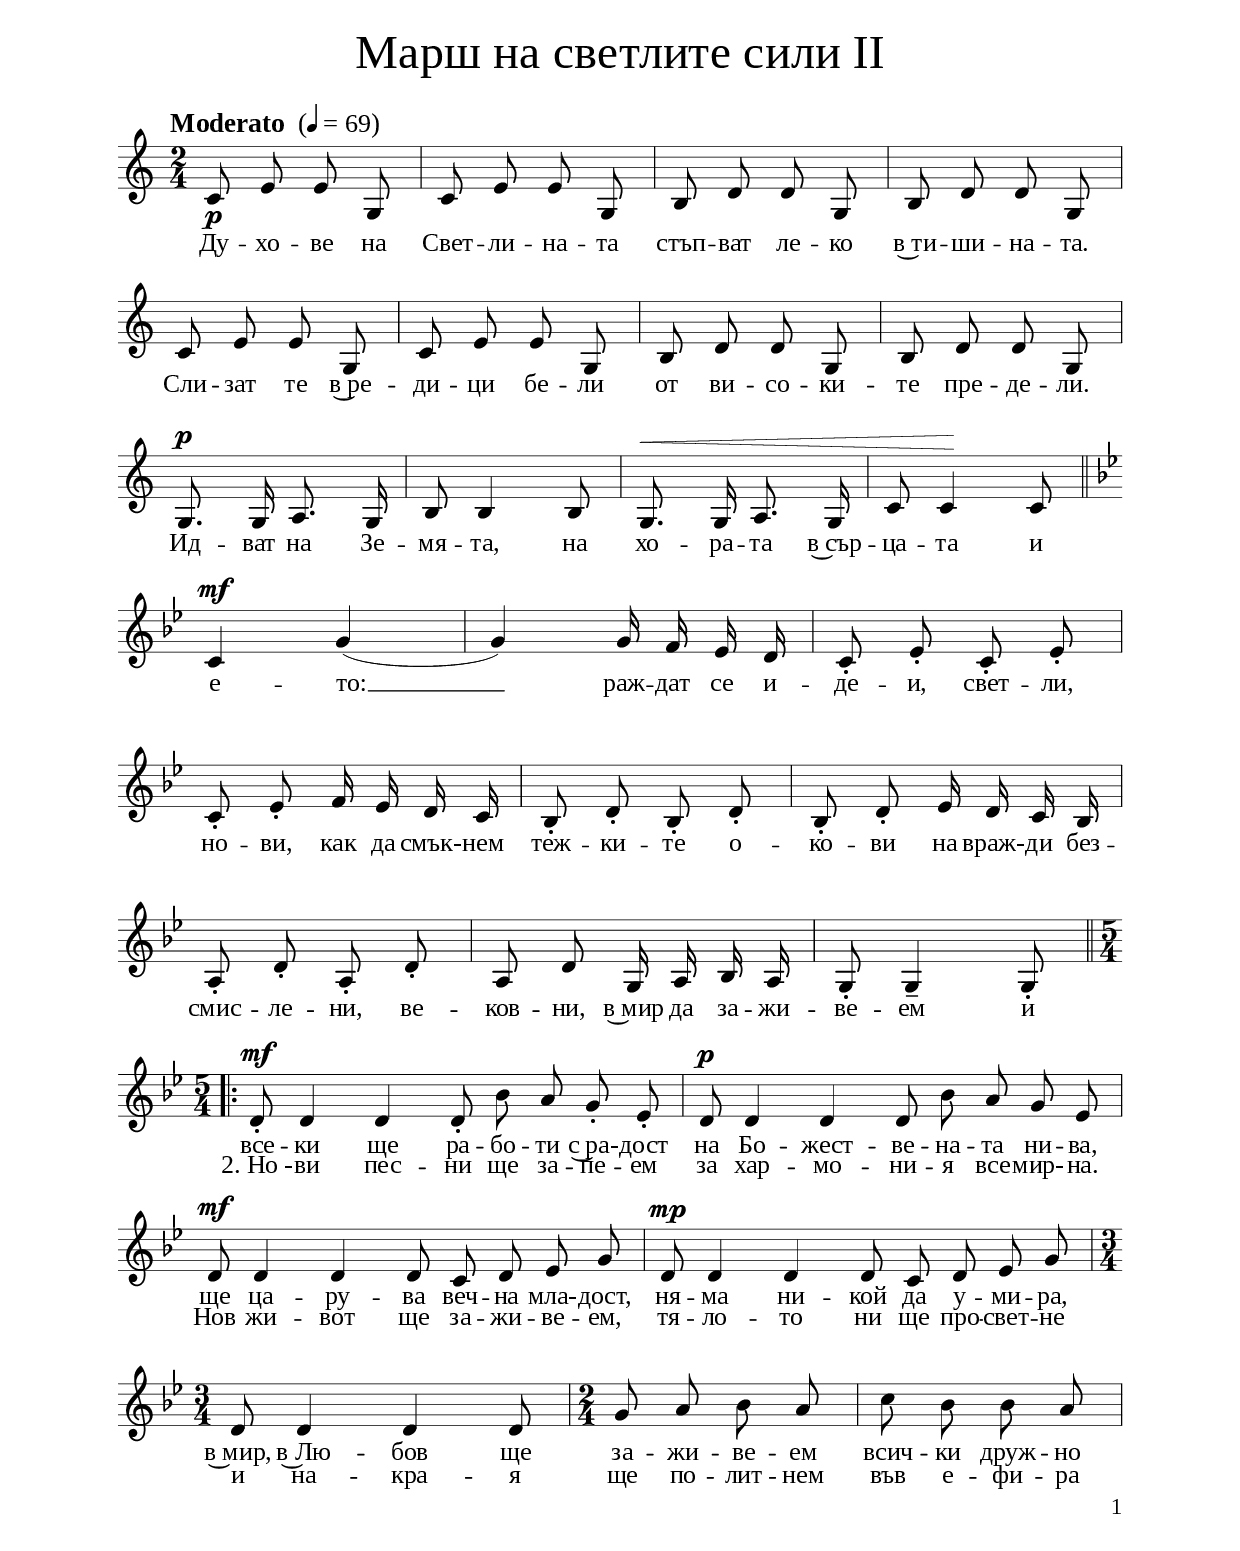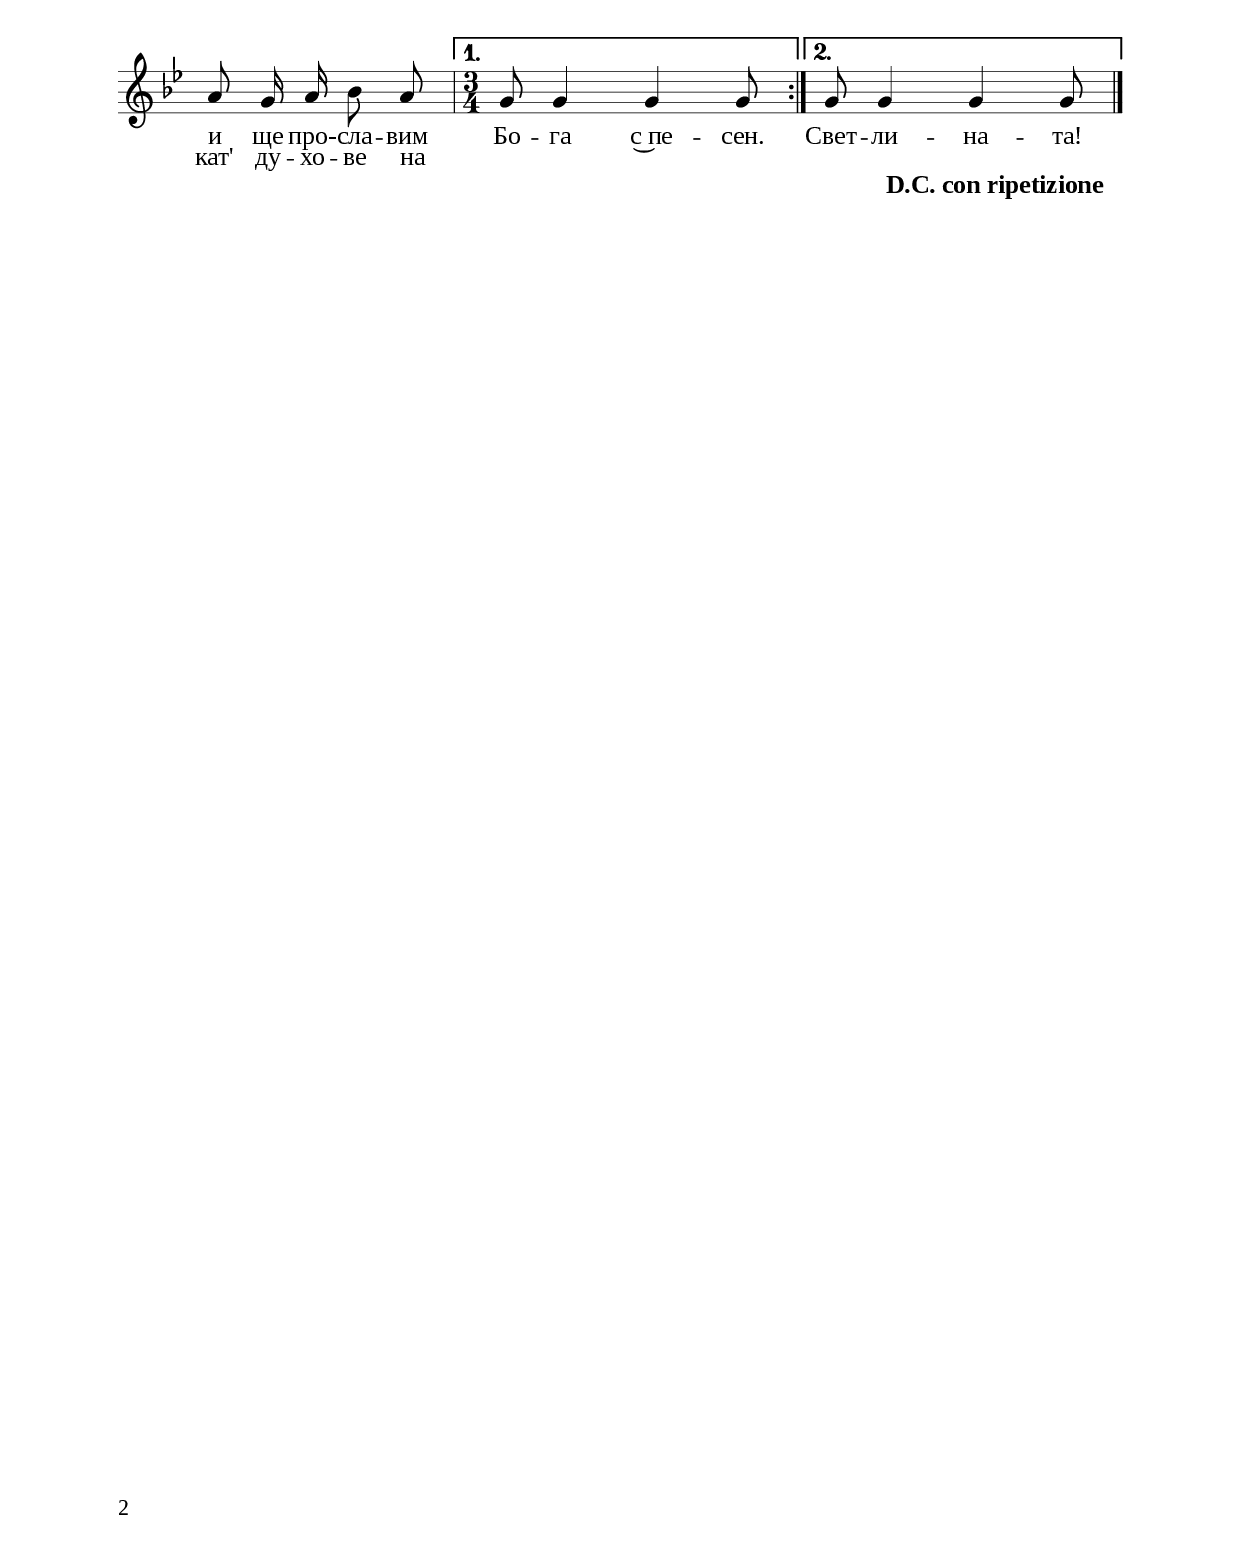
\version "2.24.3"

% include paper part and global functions
\include "include/globals.ily"

\bookpart {
  \label #'ref254
  \tocItem \markup "Марш на светлите сили II"
  \include "include/bookpart-paper.ily"
  \score {
    \include "include/score-layout.ily"

    \new Voice \relative c' {
      \clef treble
      \key c \major
      \time 2/4
      \tempoFunc "Moderato " 4 "69"

      \autoBeamOff


      c8 \p e e g, | c8 e e g, | b d d g, | b d d g, | \break

      c8 e e g, |c8 e e g, | b d d g, |  b d d g, | \break

      g8.^\p g16 a8. g16 | b8 b4 b8 | g8.^\< g16 a8. g16 |  c8 c4  \! c8 | \bar "||" \break

      \key g \minor  c4^\mf  g'4 (g4) g16 f es d |  c8\staccato es\staccato c\staccato es\staccato |\break

      c\staccato es\staccato f16 es d c | bes8\staccato d\staccato bes\staccato d\staccato | bes\staccato d\staccato es16 d c bes | a8\staccato d\staccato a\staccato d\staccato | a d g,16 a bes a | g8\staccato g4-- g8\staccato | \break

      \bar ".|:-||"  \repeat volta 2 {

        \time 5/4 d'8\staccato^\mf d4 d4 d8\staccato bes'8 a g\staccato es\staccato |

        d8^\p  d4 d4 d8 bes'8 a8 g es | \break

        d8^\mf  d4  d4 d8 c d es g |

        d^\mp  d4 d4 d8 c8 d8 es g |

        \time 3/4 d8 d4 d4 d8 | \time 2/4 g8 a bes a |c bes bes a | \break

        a g16 a bes8 a8 |
        \time 3/4
      }

      \alternative {
        { g8 g4 g4 g8}
        { g8 g4 g4 g8\bar "|." }
      }


    }

    \addlyrics {
      Ду -- хо -- ве на Свет -- ли -- на -- та стъп -- ват ле -- ко в~ти -- ши -- на -- та.

      Сли --  зат те в~ре -- ди -- ци бе -- ли от ви -- со -- ки -- те пре -- де -- ли.

      Ид  -- ват на Зе -- мя -- та, на хо -- ра -- та в~сър -- ца -- та

      и е -- то: __ раж -- дат се и -- де -- и, свет --  ли, но -- ви,

      как да "смък-" -- нем теж -- ки -- те о -- ко -- ви на

      "враж-" -- ди без -- смис -- ле -- ни, ве -- ков -- ни, в~мир да за -- жи -- ве -- ем



      и все -- ки ще ра -- бо -- ти "с~ра-" -- дост на Бо -- жест -- ве -- на -- та ни -- ва,

      ще ца -- ру -- ва веч -- на "мла-" -- дост, ня -- ма ни -- кой да у -- ми -- ра,

      в~мир, в~Лю -- бов ще за -- жи -- ве -- ем

      всич -- ки друж -- но и ще "про-" -- сла -- вим Бо -- га с~пе -- сен. Свет -- ли -- на -- та!

    }

    \addlyrics {
      " " " " " " " " " " " " " " " "

      " " " " " " " " " " " " " " " "

      " " " " " " " " " " " " " " " " " "

      " " " " " " " " " " " " " " " " " " " " " " " " " " " "

      " " " " " " " " " " " " " " " " " "    " " " " " " " " " " " " " " " " " " " " " " " " " " " "

      " " " " " " " " " " " " " " " " " "    " " " " " " " " " " " " " " " " " " " " " " " " " " " "

      "2. Но -"   -- ви пес -- ни ще за -- пе -- ем за хар -- мо -- ни -- я все -- "мир-" -- на.

      Нов жи -- вот ще за -- жи -- ве -- ем, тя -- ло -- то ни ще про -- свет -- не

      и на -- кра -- я ще по -- лит -- нем във е -- фи -- ра кат' ду -- хо -- ве на


      " " " " " " " " " " " " " " " " " "

      " " " " " " " " " " " " " " " " " "
    }

    \header {
      title = \titleFunc #'ref_desc_20 "Марш на светлите сили II" "Marš na svetlite sili II"
    }

    \midi{}

  } % score

  \markup \dc-one "D.C. con ripetizione"



} % bookpart

% Più mosso
%
